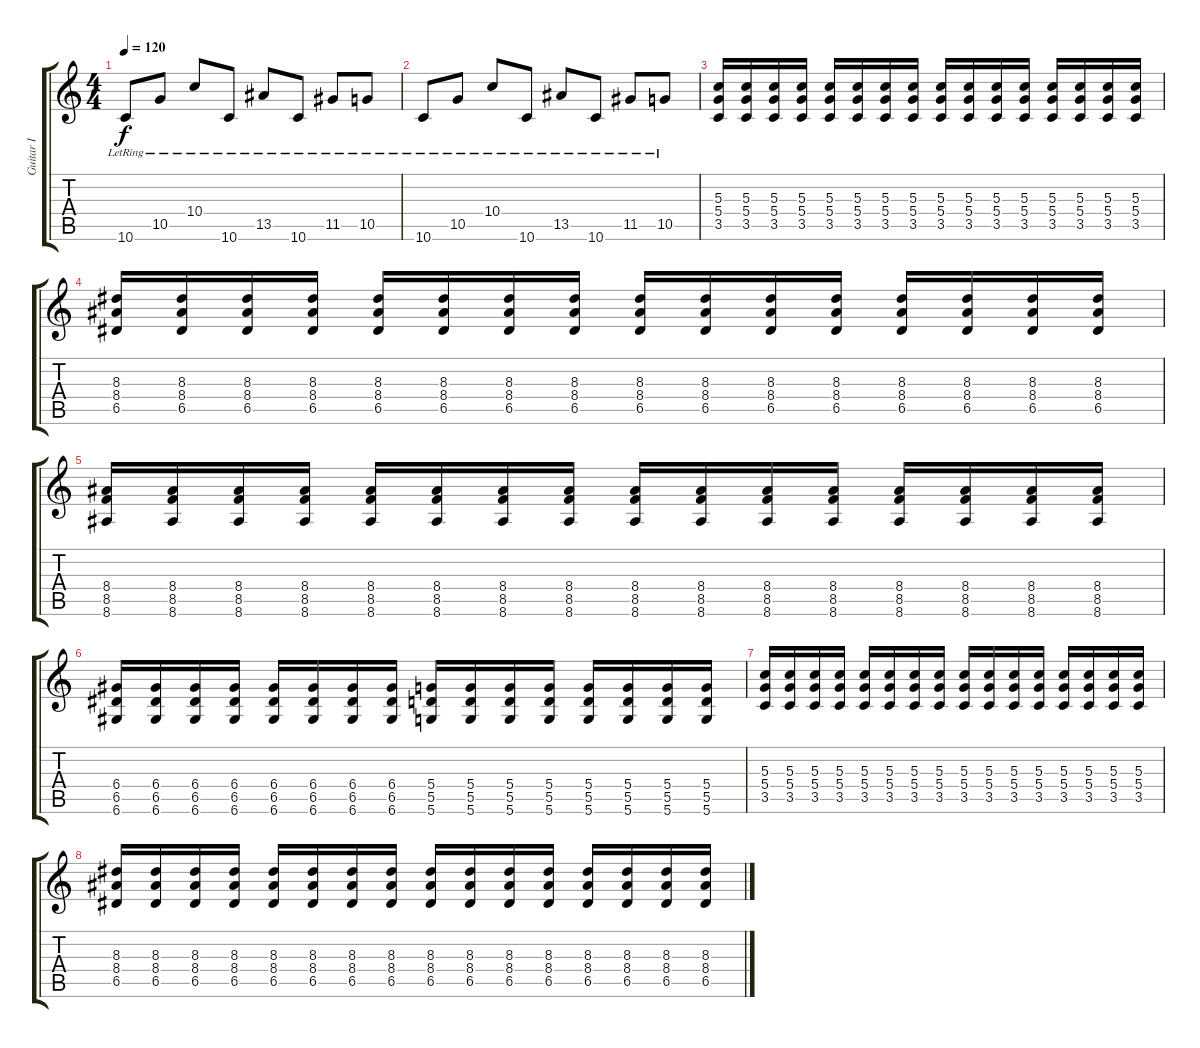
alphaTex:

\track ("Guitar I" "Guitar I") {instrument electricguitarclean}
\staff {score tabs}
\tuning (E4 B3 G3 D3 A2 D2) {hide}
\ts (4 4)
\tempo 120
\clef g2
\ks c
10.6{lr}.8{dy f} 10.5{lr}.8 10.4{lr}.8 10.6{lr}.8 13.5{lr}.8 10.6{lr}.8 11.5{lr}.8 10.5{lr}.8 |
10.6{lr}.8 10.5{lr}.8 10.4{lr}.8 10.6{lr}.8 13.5{lr}.8 10.6{lr}.8 11.5{lr}.8 10.5{lr}.8 |
(5.3 5.4 3.5).16{instrument distortionguitar} (5.3 5.4 3.5).16 (5.3 5.4 3.5).16 (5.3 5.4 3.5).16 (5.3 5.4 3.5).16 (5.3 5.4 3.5).16 (5.3 5.4 3.5).16 (5.3 5.4 3.5).16 (5.3 5.4 3.5).16 (5.3 5.4 3.5).16 (5.3 5.4 3.5).16 (5.3 5.4 3.5).16 (5.3 5.4 3.5).16 (5.3 5.4 3.5).16 (5.3 5.4 3.5).16 (5.3 5.4 3.5).16 |
(8.3 8.4 6.5).16 (8.3 8.4 6.5).16 (8.3 8.4 6.5).16 (8.3 8.4 6.5).16 (8.3 8.4 6.5).16 (8.3 8.4 6.5).16 (8.3 8.4 6.5).16 (8.3 8.4 6.5).16 (8.3 8.4 6.5).16 (8.3 8.4 6.5).16 (8.3 8.4 6.5).16 (8.3 8.4 6.5).16 (8.3 8.4 6.5).16 (8.3 8.4 6.5).16 (8.3 8.4 6.5).16 (8.3 8.4 6.5).16 |
(8.4 8.5 8.6).16 (8.4 8.5 8.6).16 (8.4 8.5 8.6).16 (8.4 8.5 8.6).16 (8.4 8.5 8.6).16 (8.4 8.5 8.6).16 (8.4 8.5 8.6).16 (8.4 8.5 8.6).16 (8.4 8.5 8.6).16 (8.4 8.5 8.6).16 (8.4 8.5 8.6).16 (8.4 8.5 8.6).16 (8.4 8.5 8.6).16 (8.4 8.5 8.6).16 (8.4 8.5 8.6).16 (8.4 8.5 8.6).16 |
(6.4 6.5 6.6).16 (6.4 6.5 6.6).16 (6.4 6.5 6.6).16 (6.4 6.5 6.6).16 (6.4 6.5 6.6).16 (6.4 6.5 6.6).16 (6.4 6.5 6.6).16 (6.4 6.5 6.6).16 (5.4 5.5 5.6).16 (5.4 5.5 5.6).16 (5.4 5.5 5.6).16 (5.4 5.5 5.6).16 (5.4 5.5 5.6).16 (5.4 5.5 5.6).16 (5.4 5.5 5.6).16 (5.4 5.5 5.6).16 |
(5.3 5.4 3.5).16{instrument distortionguitar} (5.3 5.4 3.5).16 (5.3 5.4 3.5).16 (5.3 5.4 3.5).16 (5.3 5.4 3.5).16 (5.3 5.4 3.5).16 (5.3 5.4 3.5).16 (5.3 5.4 3.5).16 (5.3 5.4 3.5).16 (5.3 5.4 3.5).16 (5.3 5.4 3.5).16 (5.3 5.4 3.5).16 (5.3 5.4 3.5).16 (5.3 5.4 3.5).16 (5.3 5.4 3.5).16 (5.3 5.4 3.5).16 |
(8.3 8.4 6.5).16 (8.3 8.4 6.5).16 (8.3 8.4 6.5).16 (8.3 8.4 6.5).16 (8.3 8.4 6.5).16 (8.3 8.4 6.5).16 (8.3 8.4 6.5).16 (8.3 8.4 6.5).16 (8.3 8.4 6.5).16 (8.3 8.4 6.5).16 (8.3 8.4 6.5).16 (8.3 8.4 6.5).16 (8.3 8.4 6.5).16 (8.3 8.4 6.5).16 (8.3 8.4 6.5).16 (8.3 8.4 6.5).16
